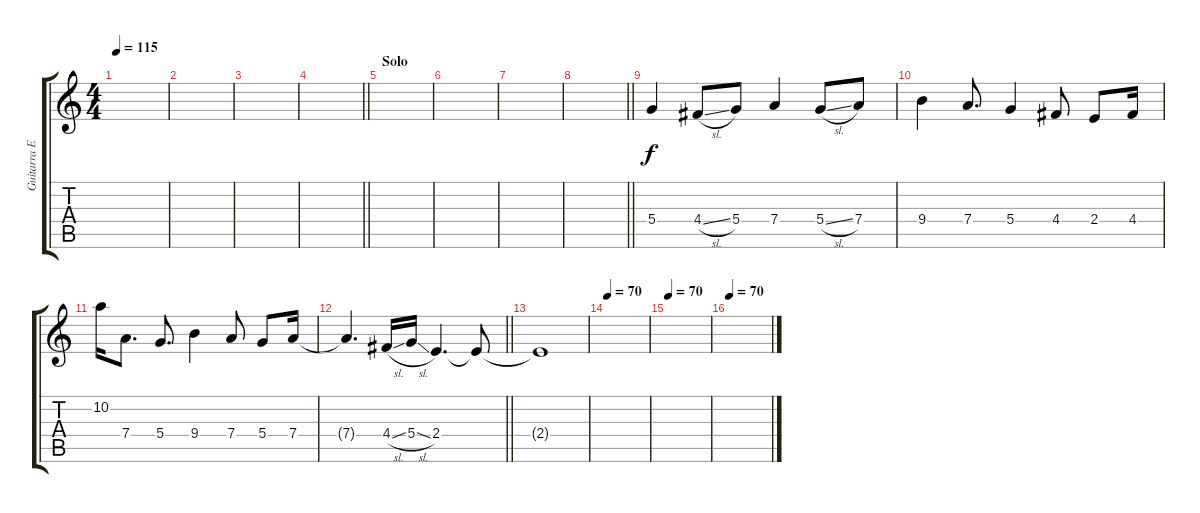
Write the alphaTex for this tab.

\track ("Guitarra Extra" "Guitarra E") {instrument overdrivenguitar}
\staff {score tabs}
\tuning (E4 B3 G3 D3 A2 E2) {hide}
\ts (4 4)
\tempo 115
\clef g2
\ks c
|
|
|
\barLineRight lightlight
|
\section ("" "Solo")
|
|
|
\barLineRight lightlight
|
5.4.4 4.4{sl}.8 5.4.8 7.4.4 5.4{sl}.8 7.4.8 |
9.4.4 7.4.8{d} 5.4.4 4.4.8 2.4.8 4.4.16 |
10.2.16 7.4.8{d} 5.4.8{d} 9.4.4 7.4.8 5.4.8 7.4.16 |
\barLineRight lightlight
7.4{t}.4{d} 4.4{sl}.16 5.4{sl}.16 2.4.4{d} 2.4{t}.8 |
2.4{t}.1{volume 6 instrument acousticguitarsteel} |
\tempo 70
|
\tempo 70
|
\tempo 70
